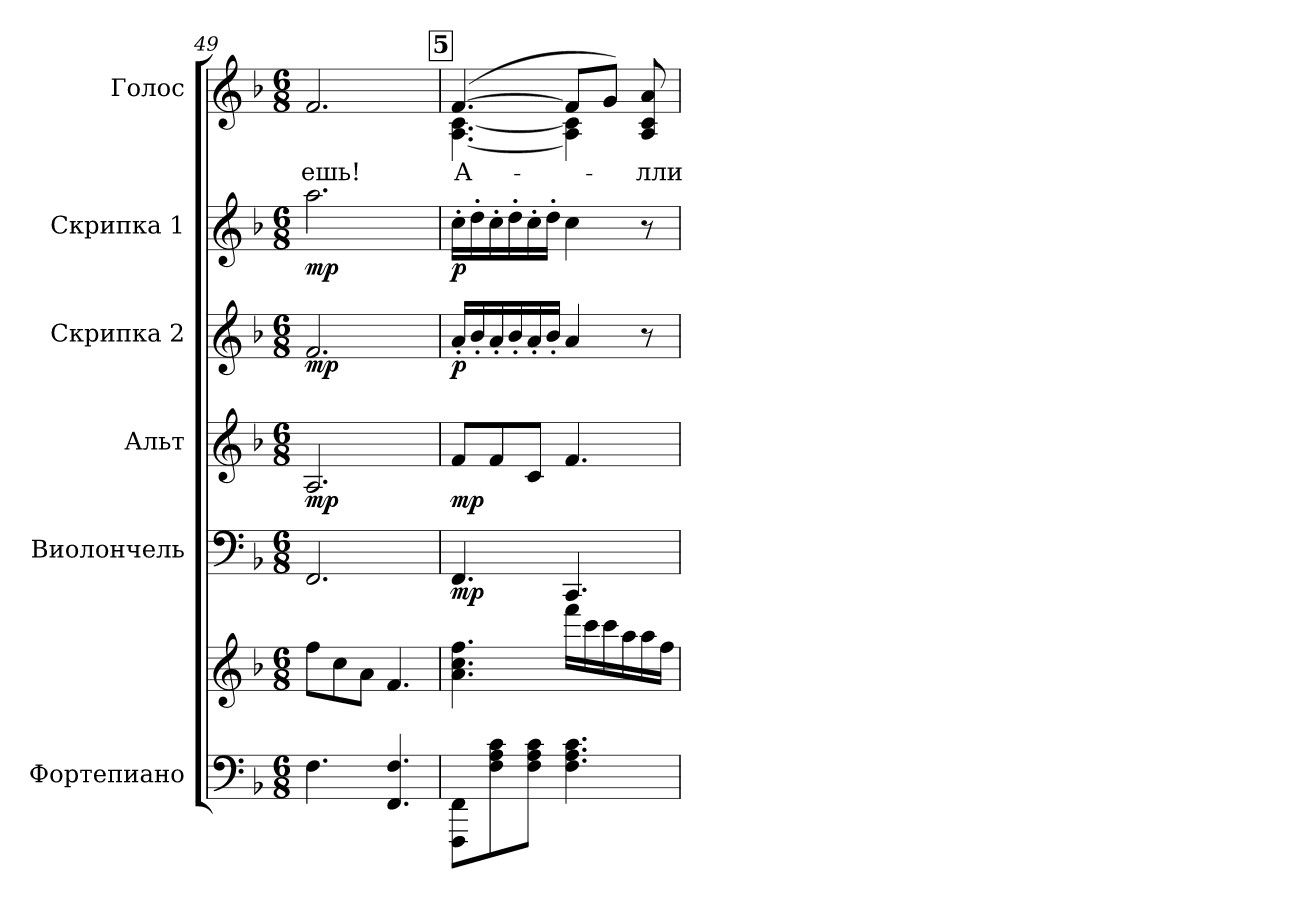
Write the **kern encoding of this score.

**kern	**kern	**kern	**dynam	**kern	**dynam	**kern	**dynam	**kern	**dynam	**kern	**text
*part6	*part6	*part5	*part5	*part4	*part4	*part3	*part3	*part2	*part2	*part1	*part1
*staff7	*staff6	*staff5	*staff5	*staff4	*staff4	*staff3	*staff3	*staff2	*staff2	*staff1	*staff1
*I"Фортепиано	*	*I"Виолончель	*	*I"Альт	*	*I"Скрипка 2	*	*I"Скрипка 1	*	*I"Голос	*
*clefF4	*clefG2	*clefF4	*	*clefG2	*	*clefG2	*	*clefG2	*	*clefG2	*
*k[b-]	*k[b-]	*k[b-]	*	*k[b-]	*	*k[b-]	*	*k[b-]	*	*k[b-]	*
*F:	*F:	*F:	*	*F:	*	*F:	*	*F:	*	*F:	*
*M6/8	*M6/8	*M6/8	*	*M6/8	*	*M6/8	*	*M6/8	*	*M6/8	*
=49	=49	=49	=49	=49	=49	=49	=49	=49	=49	=49	=49
!	!	!	!	!	!	!	!	!	!	!	!LO:LY:b:color=#000000
4.Fi\	8ffi\L	2.FFi/	.	2.Ai/	mp	2.fi/	mp	2.aai\	mp	2.fi/	-ешь!
.	8cci\	.	.	.	.	.	.	.	.	.	.
.	8ai\J	.	.	.	.	.	.	.	.	.	.
4.FFi/ 4.Fi	4.fi/	.	.	.	.	.	.	.	.	.	.
!!LO:REH:place=s1:B:color=#000000:enc=box:fs=8.7697:t=5
=50	=50	=50	=50	=50	=50	=50	=50	=50	=50	=50	=50
!	!	!	!	!	!	!	!	!	!	!	!LO:LY:b:color=#000000
*	*	*	*	*	*	*	*	*	*	*^	*
8FFFi\ 8FFiL	4.ai\ 4.cci 4.ffi	4.FFi/	mp	8fi/L	mp	16a'i/LL	p	16cc'i\LL	p	([>4.fi/	[<4.Ai\ [<4.ci	А-
.	.	.	.	.	.	16b-'i/	.	16dd'i\	.	.	.	.
8Fi\ 8Ai 8ci	.	.	.	8fi/	.	16a'i/	.	16cc'i\	.	.	.	.
.	.	.	.	.	.	16b-'i/	.	16dd'i\	.	.	.	.
8Fi\ 8Ai 8ciJ	.	.	.	8ci/J	.	16a'i/	.	16cc'i\	.	.	.	.
.	.	.	.	.	.	16b-'i/JJ	.	16dd'i\JJ	.	.	.	.
4.Fi\ 4.Ai 4.ci	16fffi\LL	4.CCi/	.	4.fi/	.	4ai/	.	4cci\	.	8fi/L]	4Ai\] 4ci]	.
.	16ccci\	.	.	.	.	.	.	.	.	.	.	.
.	16ccci\	.	.	.	.	.	.	.	.	8gi/J)	.	.
.	16aai\	.	.	.	.	.	.	.	.	.	.	.
!	!	!	!	!	!	!	!	!	!	!	!	!LO:LY:b:color=#000000
.	16aai\	.	.	.	.	8r	.	8r	.	8Ai/ 8ci 8ai	8ryy	-лли-
.	16ffi\JJ	.	.	.	.	.	.	.	.	.	.	.
*	*	*	*	*	*	*	*	*	*	*v	*v	*
=	=	=	=	=	=	=	=	=	=	=	=
*-	*-	*-	*-	*-	*-	*-	*-	*-	*-	*-	*-
